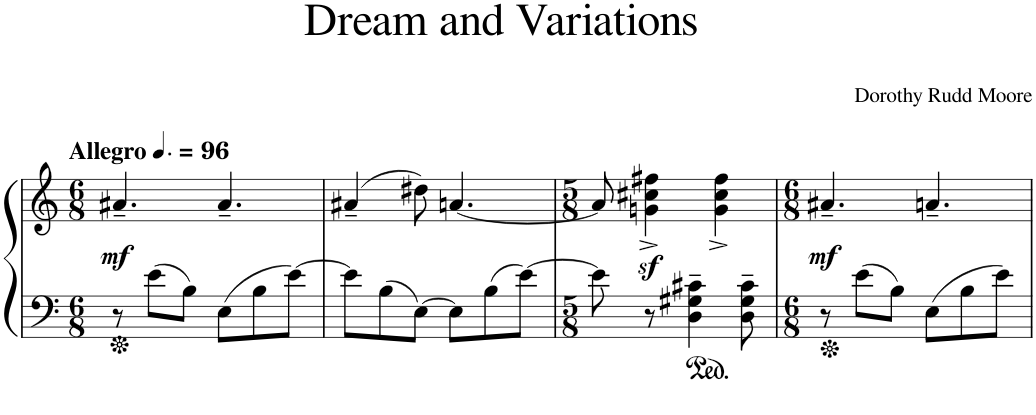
**kern	**kern	**dynam
*part1	*part1	*part1
*staff2	*staff1	*staff1/2
*I"Piano	*	*
*I'Pno.	*	*
*clefF4	*clefG2	*
*k[]	*k[]	*
*M6/8	*M6/8	*
*MM144	*MM144	*
=1	=1	=1
!	!LO:TX:a:B:t=Allegro	!
!	!	!LO:DY:b
8r	4.a#X~/	mf
8e\L	.	.
8B\J	.	.
8E\L	4.a#~/	.
8B\	.	.
[8e\J	.	.
=2	=2	=2
8e\L]	(4a#X~/	.
8B\	.	.
[8E\J	8dd#X\)	.
8E\L]	[4.an/	.
8B\	.	.
[8e\J	.	.
=3	=3	=3
*M5/8	*M5/8	*
8e\]	8a/]	.
8r	4gn\z<^< 4cc#X\z<^< 4ff#X\z<^<	.
4D\~ 4G#X\~ 4c#X\~	.	.
.	4g\^< 4cc#\^< 4ff#\^<	.
8D\~ 8G#\~ 8c#\~	.	.
=4	=4	=4
*M6/8	*M6/8	*
!	!	!LO:DY:b
8r	4.a#X~/	mf
8e\L	.	.
8B\J	.	.
8E\L	4.an~/	.
8B\	.	.
8e\J	.	.
=	=	=
*-	*-	*-
